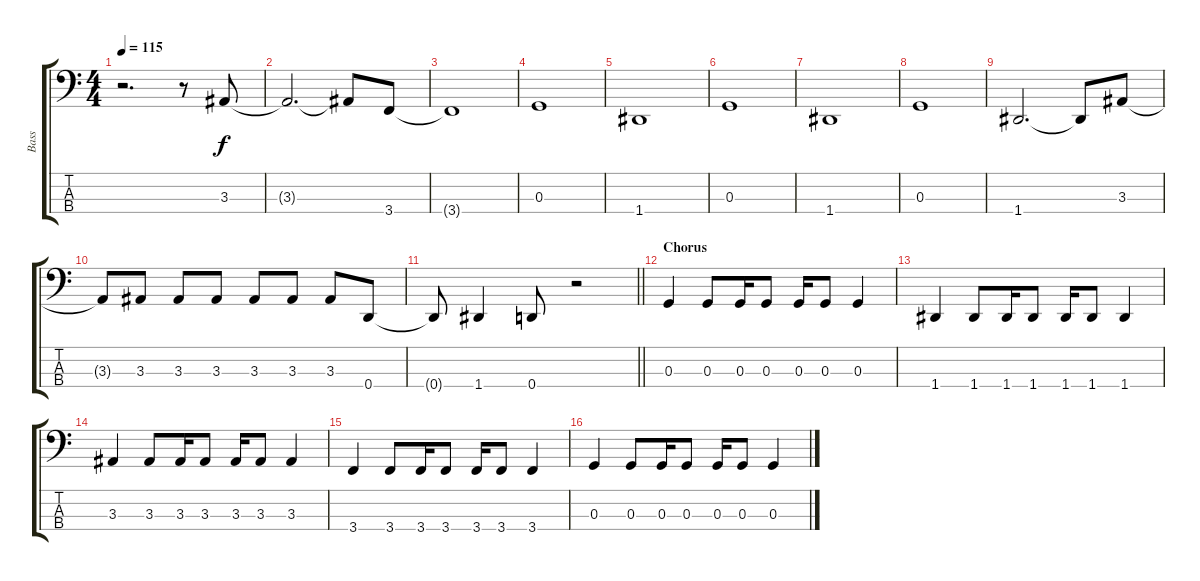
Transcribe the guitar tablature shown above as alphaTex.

\track ("Bass" "Bass") {instrument electricbassfinger}
\staff {score tabs}
\tuning (F2 C2 G1 D1) {hide}
\ts (4 4)
\tempo 115
\clef f4
\ks c
r.2{d dy f} r.8 3.3.8 |
3.3{t}.2{d} 3.3{t}.8 3.4.8 |
3.4{t}.1 |
0.3.1 |
1.4.1 |
0.3.1 |
1.4.1 |
0.3.1 |
1.4.2{d} 1.4{t}.8 3.3.8 |
3.3{t}.8 3.3.8 3.3.8 3.3.8 3.3.8 3.3.8 3.3.8 0.4.8 |
\barLineRight lightlight
0.4{t}.8 1.4.4 0.4.8 r.2 |
\section ("" "Chorus")
0.3.4 0.3.8 0.3.16 0.3.8 0.3.16 0.3.8 0.3.4 |
1.4.4 1.4.8 1.4.16 1.4.8 1.4.16 1.4.8 1.4.4 |
3.3.4 3.3.8 3.3.16 3.3.8 3.3.16 3.3.8 3.3.4 |
3.4.4 3.4.8 3.4.16 3.4.8 3.4.16 3.4.8 3.4.4 |
0.3.4 0.3.8 0.3.16 0.3.8 0.3.16 0.3.8 0.3.4
